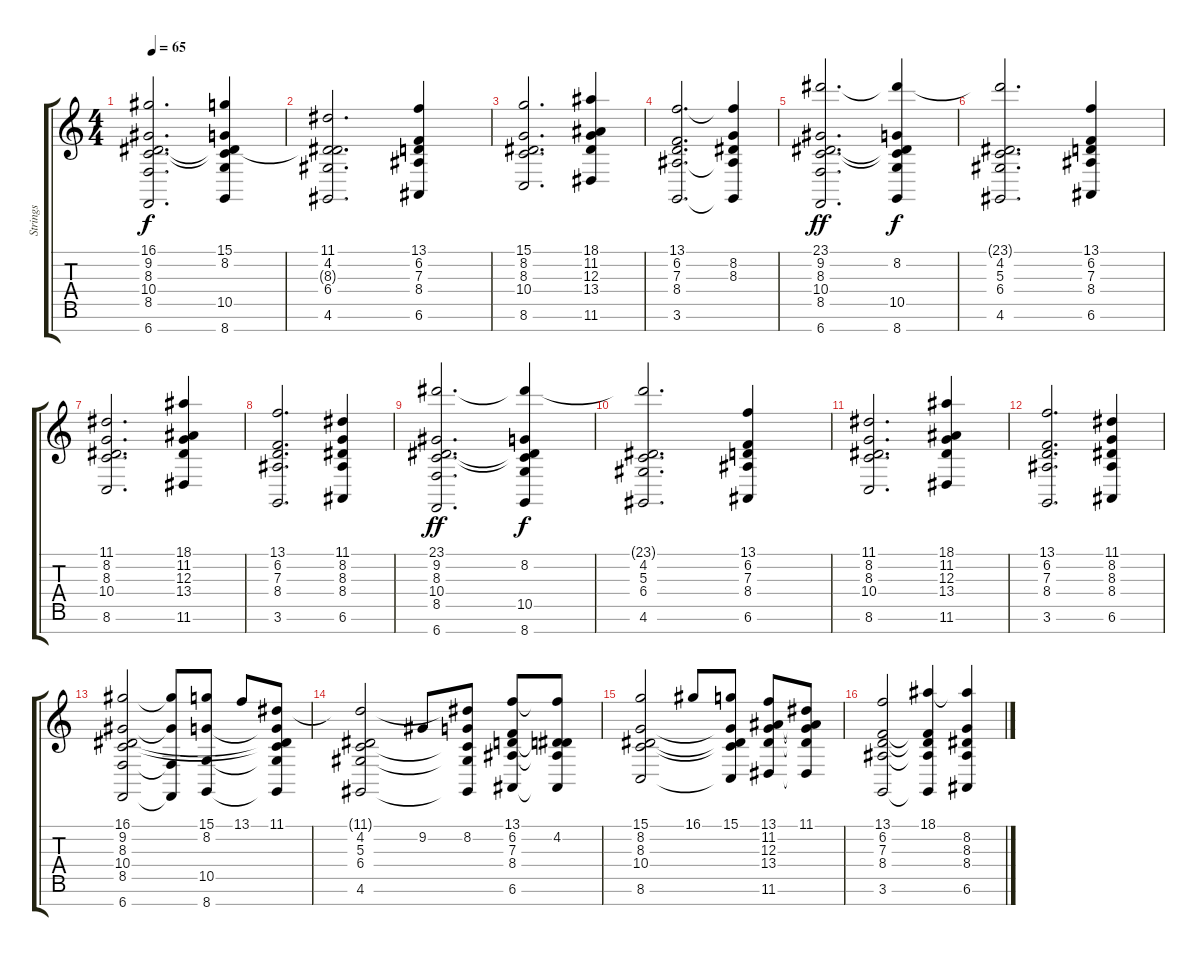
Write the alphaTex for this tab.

\track ("Strings" "Strings") {instrument stringensemble2}
\staff {score tabs}
\tuning (E4 B3 G3 D3 A2 E2 B1) {hide}
\ts (4 4)
\tempo 65
\clef g2
\ks c
(16.1 9.2 8.3 10.4 8.5 6.7).2{d dy f} (15.1 8.2 8.3{t} 10.4{t} 10.5 8.7).4 |
(11.1 4.2 8.3{t} 6.4 4.6).2{d} (13.1 6.2 7.3 8.4 6.6).4 |
(15.1 8.2 8.3 10.4 8.6).2{d} (18.1 11.2 12.3 13.4 11.6).4 |
(13.1 6.2 7.3 8.4 3.6).2{d volume 13} (13.1{t} 8.2 8.3 8.4{t} 3.6{t}).4 |
(23.1 9.2 8.3 10.4 8.5 6.7).2{d dy ff} (23.1{t} 8.2 8.3{t} 10.4{t} 10.5 8.7).4{dy f} |
(23.1{t} 4.2 5.3 6.4 4.6).2{d} (13.1 6.2 7.3 8.4 6.6).4 |
(11.1 8.2 8.3 10.4 8.6).2{d} (18.1 11.2 12.3 13.4 11.6).4 |
(13.1 6.2 7.3 8.4 3.6).2{d} (11.1 8.2 8.3 8.4 6.6).4 |
(23.1 9.2 8.3 10.4 8.5 6.7).2{d dy ff} (23.1{t} 8.2 8.3{t} 10.4{t} 10.5 8.7).4{dy f} |
(23.1{t} 4.2 5.3 6.4 4.6).2{d} (13.1 6.2 7.3 8.4 6.6).4 |
(11.1 8.2 8.3 10.4 8.6).2{d} (18.1 11.2 12.3 13.4 11.6).4 |
(13.1 6.2 7.3 8.4 3.6).2{d} (11.1 8.2 8.3 8.4 6.6).4 |
(16.1 9.2 8.3 10.4 8.5 6.7).2 (16.1{t} 9.2{t} 8.5{t} 6.7{t}).8 (15.1 8.2 10.5 8.7).8 13.1.8 (11.1 8.2{t} 8.3{t} 10.4{t} 10.5{t} 8.7{t}).8 |
(11.1{t} 4.2 5.3 6.4 4.6).2 9.2.8 (11.1{t} 8.2 5.3{t} 6.4{t} 4.6{t}).8 (13.1 6.2 7.3 8.4 6.6).8 (13.1{t} 4.2 7.3{t} 8.4{t} 6.6{t}).8 |
(15.1 8.2 8.3 10.4 8.6).2 16.1.8 (15.1 8.2{t} 8.3{t} 10.4{t} 8.6{t}).8 (13.1 11.2 12.3 13.4 11.6).8 (11.1 11.2{t} 12.3{t} 13.4{t} 11.6{t}).8 |
(13.1 6.2 7.3 8.4 3.6).2 (18.1 6.2{t} 7.3{t} 8.4{t} 3.6{t}).4 (18.1{t} 8.2 8.3 8.4 6.6).4
